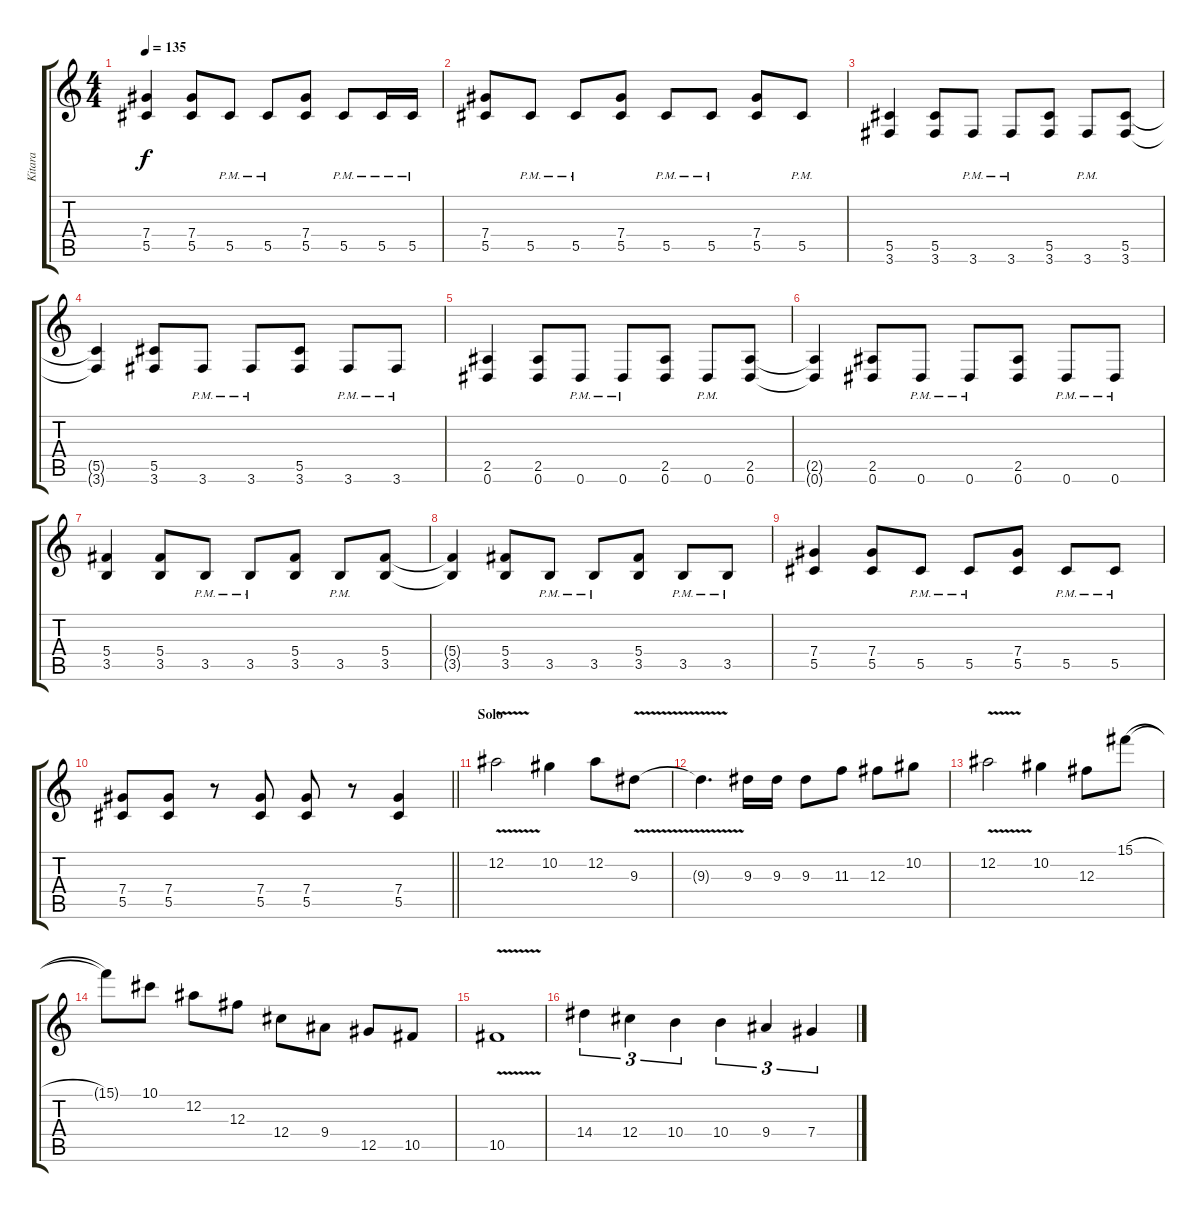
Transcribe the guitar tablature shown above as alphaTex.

\track ("Kitara" "Kitara") {instrument overdrivenguitar}
\staff {score tabs}
\tuning (Eb4 Bb3 Gb3 Db3 Ab2 Eb2) {hide}
\ts (4 4)
\tempo 135
\clef g2
\ks c
(7.4 5.5).4{dy f} (7.4 5.5).8 5.5{pm}.8 5.5{pm}.8 (7.4 5.5).8 5.5{pm}.8 5.5{pm}.16 5.5{pm}.16 |
(7.4 5.5).8 5.5{pm}.8 5.5{pm}.8 (7.4 5.5).8 5.5{pm}.8 5.5{pm}.8 (7.4 5.5).8 5.5{pm}.8 |
(5.5 3.6).4 (5.5 3.6).8 3.6{pm}.8 3.6{pm}.8 (5.5 3.6).8 3.6{pm}.8 (5.5 3.6).8 |
(5.5{t} 3.6{t}).4 (5.5 3.6).8 3.6{pm}.8 3.6{pm}.8 (5.5 3.6).8 3.6{pm}.8 3.6{pm}.8 |
(2.5 0.6).4 (2.5 0.6).8 0.6{pm}.8 0.6{pm}.8 (2.5 0.6).8 0.6{pm}.8 (2.5 0.6).8 |
(2.5{t} 0.6{t}).4 (2.5 0.6).8 0.6{pm}.8 0.6{pm}.8 (2.5 0.6).8 0.6{pm}.8 0.6{pm}.8 |
(5.4 3.5).4 (5.4 3.5).8 3.5{pm}.8 3.5{pm}.8 (5.4 3.5).8 3.5{pm}.8 (5.4 3.5).8 |
(5.4{t} 3.5{t}).4 (5.4 3.5).8 3.5{pm}.8 3.5{pm}.8 (5.4 3.5).8 3.5{pm}.8 3.5{pm}.8 |
(7.4 5.5).4 (7.4 5.5).8 5.5{pm}.8 5.5{pm}.8 (7.4 5.5).8 5.5{pm}.8 5.5{pm}.8 |
\barLineRight lightlight
(7.4 5.5).8 (7.4 5.5).8 r.8 (7.4 5.5).8 (7.4 5.5).8 r.8 (7.4 5.5).4 |
\section ("" "Solo")
12.2{v}.2 10.2.4 12.2.8 9.3{v}.8 |
9.3{t}.4{d} 9.3.16 9.3.16 9.3.8 11.3.8 12.3.8 10.2.8 |
12.2{v}.2 10.2.4 12.3.8 15.1{h}.8 |
15.1{t}.8 10.1.8 12.2.8 12.3.8 12.4.8 9.4.8 12.5.8 10.5.8 |
10.5{v}.1 |
14.4.4{tu (3 2)} 12.4.4{tu (3 2)} 10.4.4{tu (3 2)} 10.4.4{tu (3 2)} 9.4.4{tu (3 2)} 7.4.4{tu (3 2)}
